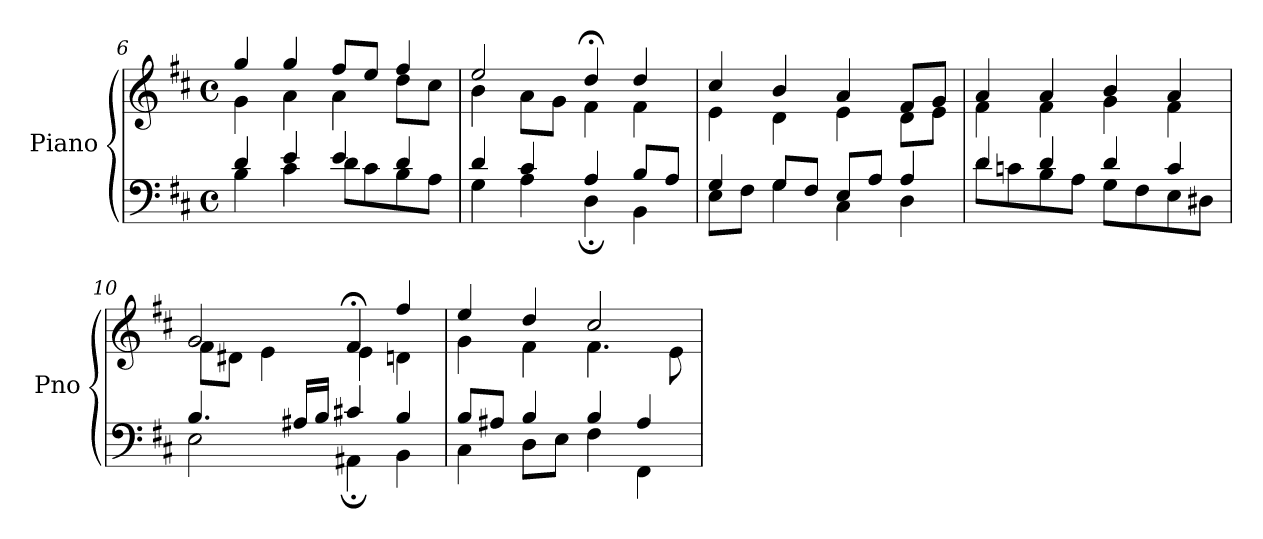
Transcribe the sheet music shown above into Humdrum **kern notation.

**kern	**kern
*part1	*part1
*staff2	*staff1
*I"Piano	*
*I'Pno	*
*clefF4	*clefG2
*k[f#c#]	*k[f#c#]
*M4/4	*M4/4
*met(c)	*met(c)
=6	=6
*^	*^
4d/	4B\	4gg/	4g\
4e/	4c#\	4gg/	4a\
4e/	8d\L	8ff#/L	4a\
.	8c#\	8ee/J	.
4d/	8B\	4ff#/	8dd\L
.	8A\J	.	8cc#\J
=7	=7	=7	=7
4d/	4G\	2ee/	4b\
4c#/	4A\	.	8a\L
.	.	.	8g\J
4A/	4D;\	4dd;</	4f#\
8B/L	4BB\	4dd/	4f#\
8A/J	.	.	.
=8	=8	=8	=8
4G/	8E\L	4cc#/	4e\
.	8F#\J	.	.
8G/L	4G\	4b/	4d\
8F#/J	.	.	.
8E/L	4C#\	4a/	4e\
8A/J	.	.	.
4A/	4D\	8f#/L	8d\L
.	.	8g/J	8e\J
=9	=9	=9	=9
4d/	8d\L	4a/	4f#\
.	8cn\	.	.
4d/	8B\	4a/	4f#\
.	8A\J	.	.
4d/	8G\L	4b/	4g\
.	8F#\	.	.
4c/	8E\	4a/	4f#\
.	8D#X\J	.	.
=10	=10	=10	=10
4.B/	2E\	2g/	8f#\L
.	.	.	8d#X\J
.	.	.	4e\
16A#X/LL	.	.	.
16B/JJ	.	.	.
4c#X/	4AA#X;\	4f#;</	4e\
4B/	4BB\	4ff#/	4dn\
=11	=11	=11	=11
8B/L	4C#\	4ee/	4g\
8A#X/J	.	.	.
4B/	8D\L	4dd/	4f#\
.	8E\J	.	.
4B/	4F#\	2cc#/	4.f#\
4A#/	4FF#\	.	.
.	.	.	8e\
*v	*v	*	*
*	*v	*v
=	=
*-	*-
